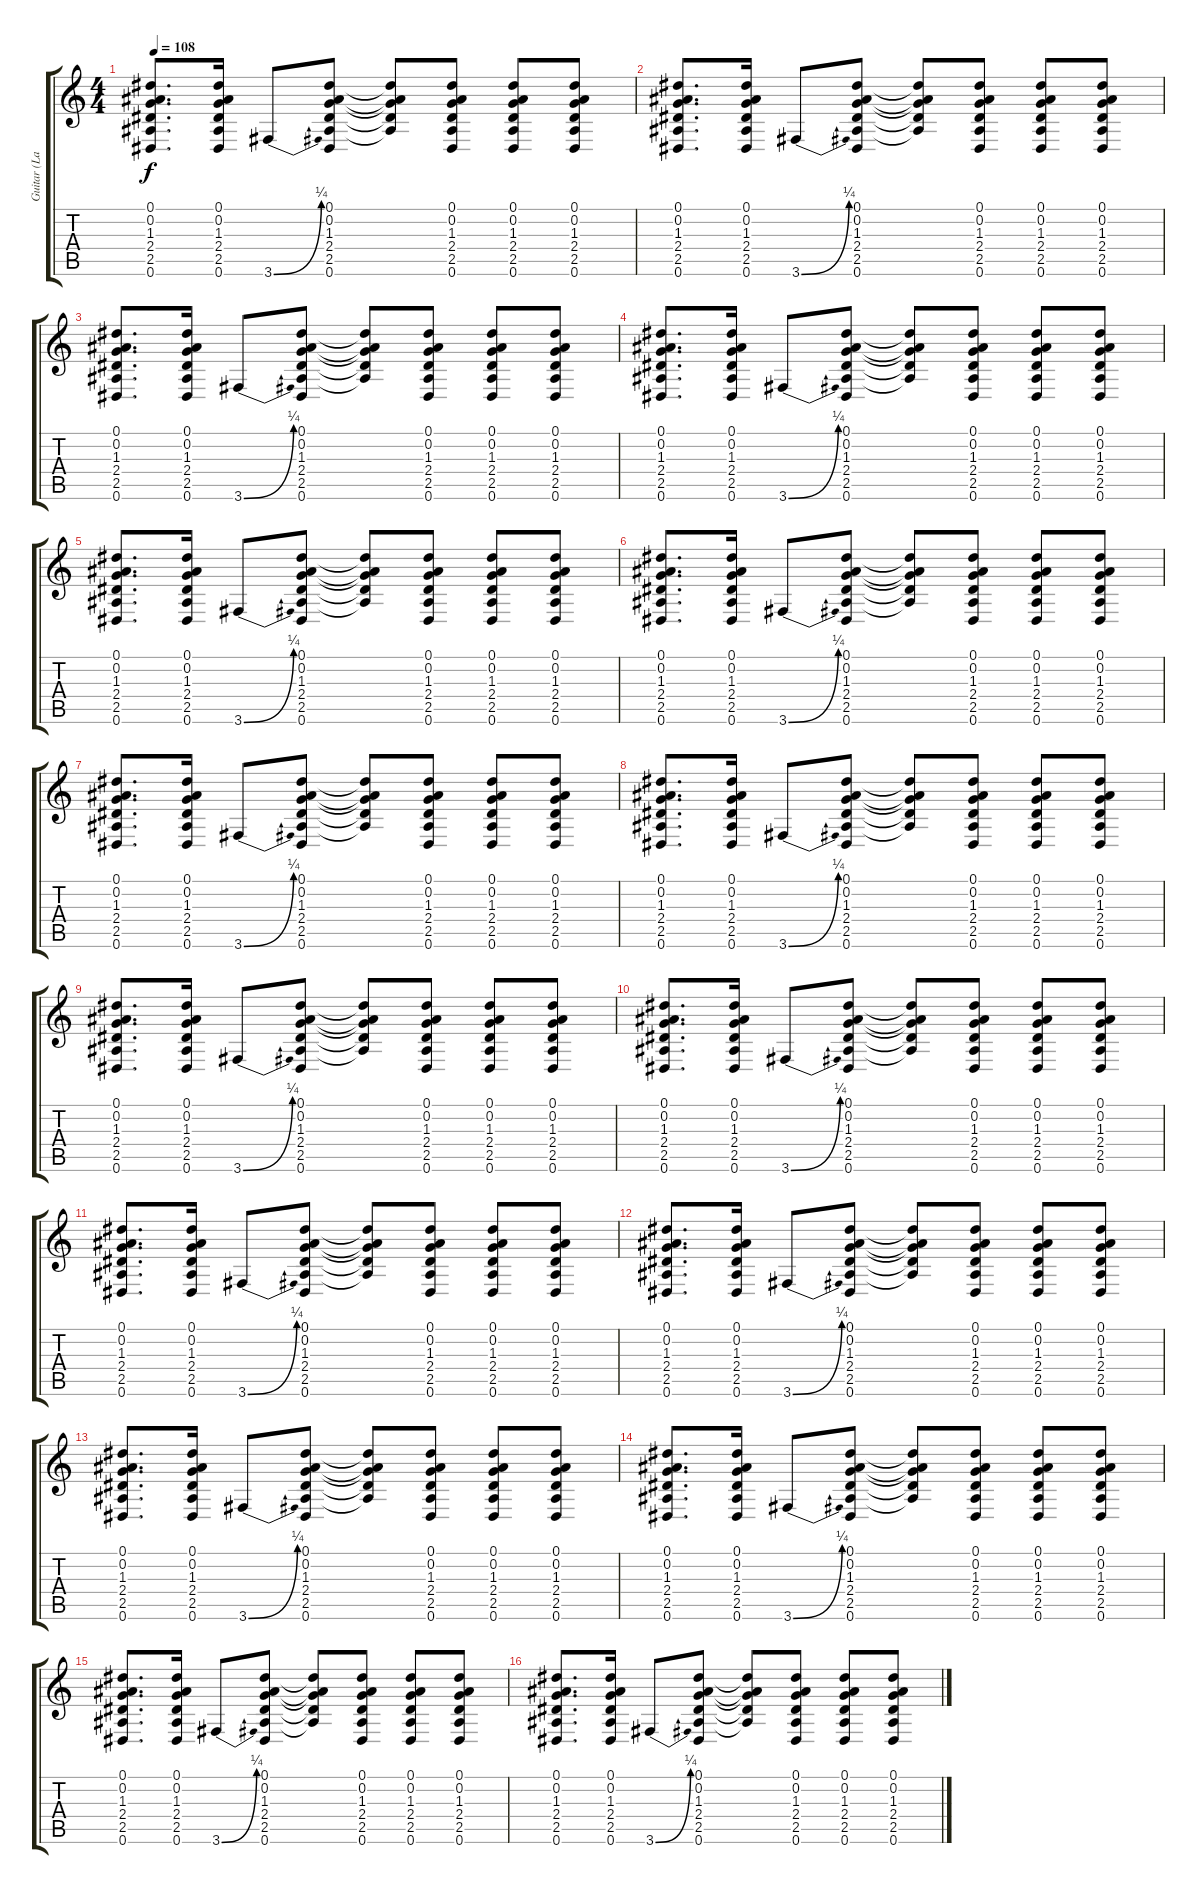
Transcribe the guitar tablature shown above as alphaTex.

\track ("Guitar (Larry Lee)" "Guitar (La") {instrument overdrivenguitar}
\staff {score tabs}
\tuning (Eb4 Bb3 Gb3 Db3 Ab2 Eb2) {hide}
\ts (4 4)
\tempo 108
\clef g2
\ks c
(0.1 0.2 1.3 2.4 2.5 0.6).8{d dy f} (0.1 0.2 1.3 2.4 2.5 0.6).16 3.6{be (bend 0 0 60 1)}.8 (0.1 0.2 1.3 2.4 2.5 0.6).8 (0.1{t} 0.2{t} 1.3{t} 2.4{t} 2.5{t}).8 (0.1 0.2 1.3 2.4 2.5 0.6).8 (0.1 0.2 1.3 2.4 2.5 0.6).8 (0.1 0.2 1.3 2.4 2.5 0.6).8 |
(0.1 0.2 1.3 2.4 2.5 0.6).8{d} (0.1 0.2 1.3 2.4 2.5 0.6).16 3.6{be (bend 0 0 60 1)}.8 (0.1 0.2 1.3 2.4 2.5 0.6).8 (0.1{t} 0.2{t} 1.3{t} 2.4{t} 2.5{t}).8 (0.1 0.2 1.3 2.4 2.5 0.6).8 (0.1 0.2 1.3 2.4 2.5 0.6).8 (0.1 0.2 1.3 2.4 2.5 0.6).8 |
(0.1 0.2 1.3 2.4 2.5 0.6).8{d} (0.1 0.2 1.3 2.4 2.5 0.6).16 3.6{be (bend 0 0 60 1)}.8 (0.1 0.2 1.3 2.4 2.5 0.6).8 (0.1{t} 0.2{t} 1.3{t} 2.4{t} 2.5{t}).8 (0.1 0.2 1.3 2.4 2.5 0.6).8 (0.1 0.2 1.3 2.4 2.5 0.6).8 (0.1 0.2 1.3 2.4 2.5 0.6).8 |
(0.1 0.2 1.3 2.4 2.5 0.6).8{d} (0.1 0.2 1.3 2.4 2.5 0.6).16 3.6{be (bend 0 0 60 1)}.8 (0.1 0.2 1.3 2.4 2.5 0.6).8 (0.1{t} 0.2{t} 1.3{t} 2.4{t} 2.5{t}).8 (0.1 0.2 1.3 2.4 2.5 0.6).8 (0.1 0.2 1.3 2.4 2.5 0.6).8 (0.1 0.2 1.3 2.4 2.5 0.6).8 |
(0.1 0.2 1.3 2.4 2.5 0.6).8{d} (0.1 0.2 1.3 2.4 2.5 0.6).16 3.6{be (bend 0 0 60 1)}.8 (0.1 0.2 1.3 2.4 2.5 0.6).8 (0.1{t} 0.2{t} 1.3{t} 2.4{t} 2.5{t}).8 (0.1 0.2 1.3 2.4 2.5 0.6).8 (0.1 0.2 1.3 2.4 2.5 0.6).8 (0.1 0.2 1.3 2.4 2.5 0.6).8 |
(0.1 0.2 1.3 2.4 2.5 0.6).8{d} (0.1 0.2 1.3 2.4 2.5 0.6).16 3.6{be (bend 0 0 60 1)}.8 (0.1 0.2 1.3 2.4 2.5 0.6).8 (0.1{t} 0.2{t} 1.3{t} 2.4{t} 2.5{t}).8 (0.1 0.2 1.3 2.4 2.5 0.6).8 (0.1 0.2 1.3 2.4 2.5 0.6).8 (0.1 0.2 1.3 2.4 2.5 0.6).8 |
(0.1 0.2 1.3 2.4 2.5 0.6).8{d} (0.1 0.2 1.3 2.4 2.5 0.6).16 3.6{be (bend 0 0 60 1)}.8 (0.1 0.2 1.3 2.4 2.5 0.6).8 (0.1{t} 0.2{t} 1.3{t} 2.4{t} 2.5{t}).8 (0.1 0.2 1.3 2.4 2.5 0.6).8 (0.1 0.2 1.3 2.4 2.5 0.6).8 (0.1 0.2 1.3 2.4 2.5 0.6).8 |
(0.1 0.2 1.3 2.4 2.5 0.6).8{d} (0.1 0.2 1.3 2.4 2.5 0.6).16 3.6{be (bend 0 0 60 1)}.8 (0.1 0.2 1.3 2.4 2.5 0.6).8 (0.1{t} 0.2{t} 1.3{t} 2.4{t} 2.5{t}).8 (0.1 0.2 1.3 2.4 2.5 0.6).8 (0.1 0.2 1.3 2.4 2.5 0.6).8 (0.1 0.2 1.3 2.4 2.5 0.6).8 |
(0.1 0.2 1.3 2.4 2.5 0.6).8{d} (0.1 0.2 1.3 2.4 2.5 0.6).16 3.6{be (bend 0 0 60 1)}.8 (0.1 0.2 1.3 2.4 2.5 0.6).8 (0.1{t} 0.2{t} 1.3{t} 2.4{t} 2.5{t}).8 (0.1 0.2 1.3 2.4 2.5 0.6).8 (0.1 0.2 1.3 2.4 2.5 0.6).8 (0.1 0.2 1.3 2.4 2.5 0.6).8 |
(0.1 0.2 1.3 2.4 2.5 0.6).8{d} (0.1 0.2 1.3 2.4 2.5 0.6).16 3.6{be (bend 0 0 60 1)}.8 (0.1 0.2 1.3 2.4 2.5 0.6).8 (0.1{t} 0.2{t} 1.3{t} 2.4{t} 2.5{t}).8 (0.1 0.2 1.3 2.4 2.5 0.6).8 (0.1 0.2 1.3 2.4 2.5 0.6).8 (0.1 0.2 1.3 2.4 2.5 0.6).8 |
(0.1 0.2 1.3 2.4 2.5 0.6).8{d} (0.1 0.2 1.3 2.4 2.5 0.6).16 3.6{be (bend 0 0 60 1)}.8 (0.1 0.2 1.3 2.4 2.5 0.6).8 (0.1{t} 0.2{t} 1.3{t} 2.4{t} 2.5{t}).8 (0.1 0.2 1.3 2.4 2.5 0.6).8 (0.1 0.2 1.3 2.4 2.5 0.6).8 (0.1 0.2 1.3 2.4 2.5 0.6).8 |
(0.1 0.2 1.3 2.4 2.5 0.6).8{d} (0.1 0.2 1.3 2.4 2.5 0.6).16 3.6{be (bend 0 0 60 1)}.8 (0.1 0.2 1.3 2.4 2.5 0.6).8 (0.1{t} 0.2{t} 1.3{t} 2.4{t} 2.5{t}).8 (0.1 0.2 1.3 2.4 2.5 0.6).8 (0.1 0.2 1.3 2.4 2.5 0.6).8 (0.1 0.2 1.3 2.4 2.5 0.6).8 |
(0.1 0.2 1.3 2.4 2.5 0.6).8{d} (0.1 0.2 1.3 2.4 2.5 0.6).16 3.6{be (bend 0 0 60 1)}.8 (0.1 0.2 1.3 2.4 2.5 0.6).8 (0.1{t} 0.2{t} 1.3{t} 2.4{t} 2.5{t}).8 (0.1 0.2 1.3 2.4 2.5 0.6).8 (0.1 0.2 1.3 2.4 2.5 0.6).8 (0.1 0.2 1.3 2.4 2.5 0.6).8 |
(0.1 0.2 1.3 2.4 2.5 0.6).8{d} (0.1 0.2 1.3 2.4 2.5 0.6).16 3.6{be (bend 0 0 60 1)}.8 (0.1 0.2 1.3 2.4 2.5 0.6).8 (0.1{t} 0.2{t} 1.3{t} 2.4{t} 2.5{t}).8 (0.1 0.2 1.3 2.4 2.5 0.6).8 (0.1 0.2 1.3 2.4 2.5 0.6).8 (0.1 0.2 1.3 2.4 2.5 0.6).8 |
(0.1 0.2 1.3 2.4 2.5 0.6).8{d} (0.1 0.2 1.3 2.4 2.5 0.6).16 3.6{be (bend 0 0 60 1)}.8 (0.1 0.2 1.3 2.4 2.5 0.6).8 (0.1{t} 0.2{t} 1.3{t} 2.4{t} 2.5{t}).8 (0.1 0.2 1.3 2.4 2.5 0.6).8 (0.1 0.2 1.3 2.4 2.5 0.6).8 (0.1 0.2 1.3 2.4 2.5 0.6).8 |
(0.1 0.2 1.3 2.4 2.5 0.6).8{d} (0.1 0.2 1.3 2.4 2.5 0.6).16 3.6{be (bend 0 0 60 1)}.8 (0.1 0.2 1.3 2.4 2.5 0.6).8 (0.1{t} 0.2{t} 1.3{t} 2.4{t} 2.5{t}).8 (0.1 0.2 1.3 2.4 2.5 0.6).8 (0.1 0.2 1.3 2.4 2.5 0.6).8 (0.1 0.2 1.3 2.4 2.5 0.6).8
